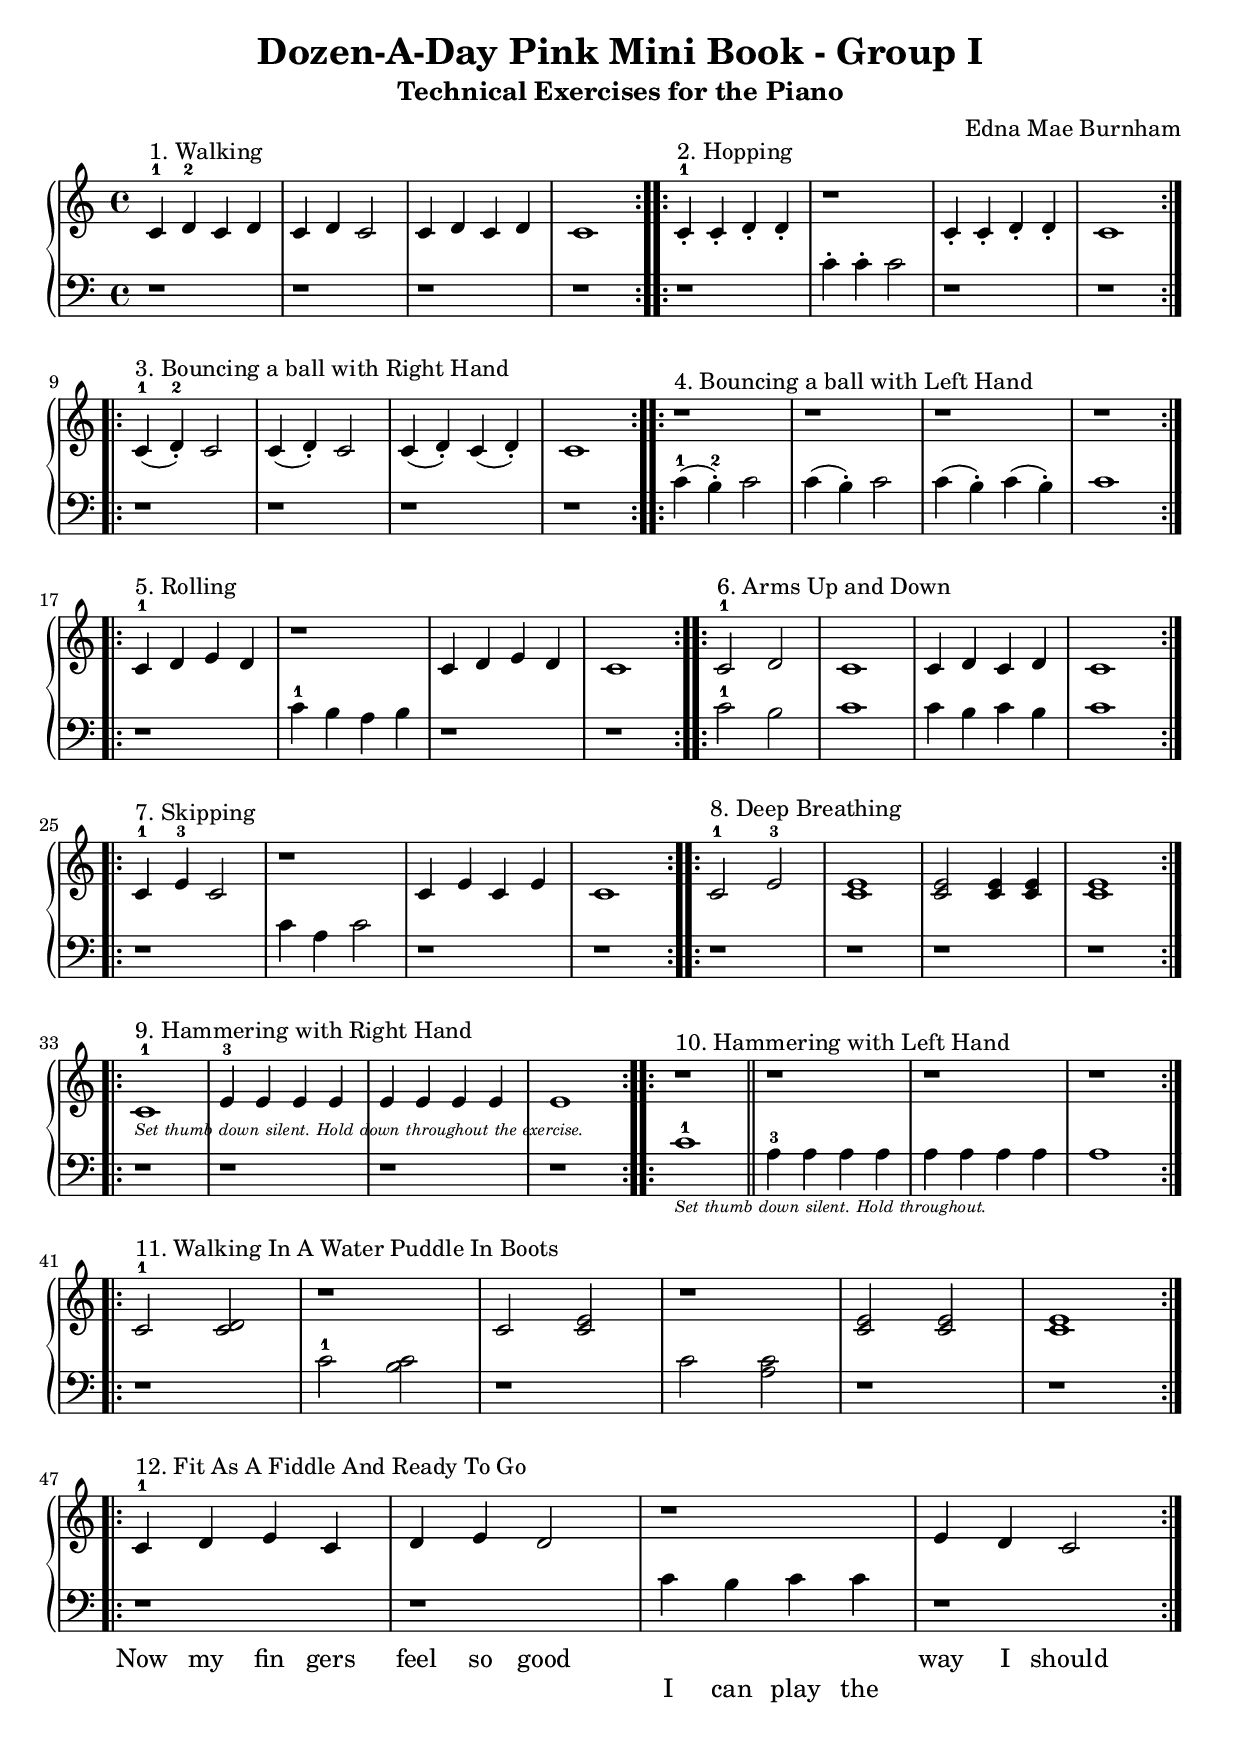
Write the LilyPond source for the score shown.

\version "2.22.1"
\include "articulate.ly"

\header {
  title = "Dozen-A-Day Pink Mini Book - Group I"
  subtitle = "Technical Exercises for the Piano"
  %subsubtitle = "Group I"
  composer = "Edna Mae Burnham"
}

\paper {
  #(set-paper-size "a4")
}

\layout {
  \context {
    \Voice
    \consists "Melody_engraver"
    \override Stem #'neutral-direction = #'()
  }
}

global = {
  \key c \major
  \time 4/4
}


right = \relative c' {
  \global
  \repeat volta 2 {c4-1^"1. Walking" d4-2 c4 d4 | c4 d4 c2 | c4 d4 c4 d4 | c1 }

  \repeat volta 2 {c4-.-1^"2. Hopping" c4-. d4-. d4-. | r1 | c4-. c4-. d4-. d4-. | c1}
  \break
  \repeat volta 2 {c4-1^"3. Bouncing a ball with Right Hand"( d4-2-.) c2 | c4( d4-.) c2 | c4( d4-.) c4( d4-.) | c1 }

  \repeat volta 2 {r1^"4. Bouncing a ball with Left Hand" | r1 | r1 | r1 }

  \break
  \repeat volta 2 { c4-1^"5. Rolling" d4 e4 d4 | r1 | c4 d4 e4 d4 | c1  }

  \repeat volta 2 { c2-1^"6. Arms Up and Down" d2 | c1 | c4 d4 c4 d4 | c1 }

  \break
  \repeat volta 2 { c4-1^"7. Skipping" e4-3 c2 | r1 | c4 e4 c4 e4 | c1 }

  \repeat volta 2 { c2-1^"8. Deep Breathing" e2-3 | <<c1 e1>> | <<c2 e2>> <<c4 e4>><<c4 e4>> | <<c1 e1>>}
  \break
  \repeat volta 2 {
    c1-1^"9. Hammering with Right Hand"_\markup {
      \italic \teeny { Set thumb down silent. Hold down throughout the exercise. } \hspace #2
    } || e4-3 e4 e4 e4 | e4 e4 e4 e4 | e1
  }

  \repeat volta 2 { r1^"10. Hammering with Left Hand" \bar "||" r1 | r1 | r1}
  \break
  \repeat volta 2 { c2-1^"11. Walking In A Water Puddle In Boots" <<c2 d2>> | r1 | c2 <<c2 e2>> | r1 | <<c2 e2>> <<c2 e2>> | <<c1 e1>>}

  \break
  \repeat volta 2 { c4-1^"12. Fit As A Fiddle And Ready To Go" d4 e4 c4 | d4 e4 d2 | r1 | e4 d4 c2 } \addlyrics {
    Now my fin gers feel so good way I should}
  }

  left = \relative c' {
    \global
    \repeat volta 2 {r1 | r1 | r1 | r1  }

    \repeat volta 2 {r1 | c4-. c4-. c2 | r1 | r1 }

    \repeat volta 2 {r1 | r1 | r1 | r1 }

    \repeat volta 2 {c4-1( b4-2-.) c2| c4( b4-.) c2 | c4( b4-.) c4( b4-.) |c1 }

    \repeat volta 2 { r1 | c4-1 b4 a4 b4 | r1 | r1  }

    \repeat volta 2 { c2-1 b2 | c1 | c4 b4 c4 b4 | c1 }

    \repeat volta 2 { r1 | c4 a4 c2 | r1 | r1 }

    \repeat volta 2 { r1 | r1 | r1 | r1 }

    \repeat volta 2 { r1 | r1 | r1 | r1 }

    \repeat volta 2 {
      c1-1_\markup {
        \italic \teeny { Set thumb down silent. Hold throughout. } \hspace #2
      } \bar "||" a4-3 a4 a4 a4 | a4 a4 a4 a4 | a1
    }

    \repeat volta 2 { r1 | c2-1 <<b2 c2>> | r1 | c2 <<a2 c2>> | r1 | r1 }

    \repeat volta 2 { r1 | r1 | c4 b4 c4 c4 | r1 } \addlyrics { I can play the }
  }

  %{right = \relative c' {
  \global
  c4 d4 c4 d4 | c4 d4 c2 | c4 d4 c4 d4 | c1
  c4-. c4-. d4-. d4-. | r1 | c4-. c4-. d4-. d4-. | c1

}

left = \relative c {
  \global
  r1 | r1 | r1 | r1
  r1 | c4-. c4-. c2 | r1 | r1
}
  %}


  %{ REPEATS IN MIDI
To get repeats to display in proper notation in the PDF,
but to also unfold in the MIDI,
you will actually need to make two score blocks.
One score block with a \layout{}, and one with a \midi{}.
Put the \unfoldRepeats command in the midi score block.
(see 3.5.6 Using repeats with MIDI)
https://lilypond.org/doc/v2.20/Documentation/notation/using-repeats-with-midi
  %}

  %%THE MUSIC
  theMusic = {
    \new PianoStaff \with {
      instrumentName = ""
    } <<
      \new Staff = "right" \with {
        midiInstrument = "acoustic grand"
      } \right
      \new Staff = "left" \with {
        midiInstrument = "acoustic grand"
      } { \clef bass \left }
    >>
  }

  %%PDF SCORE
  \score {
    \theMusic
    \layout {
      ragged-left = ##t
      indent = 0\cm
    }
  }


  %%MIDI SCORE
  \score {
    \unfoldRepeats 
    { 
      \theMusic
    }
    \midi {
      \tempo 4=100
    }
  }